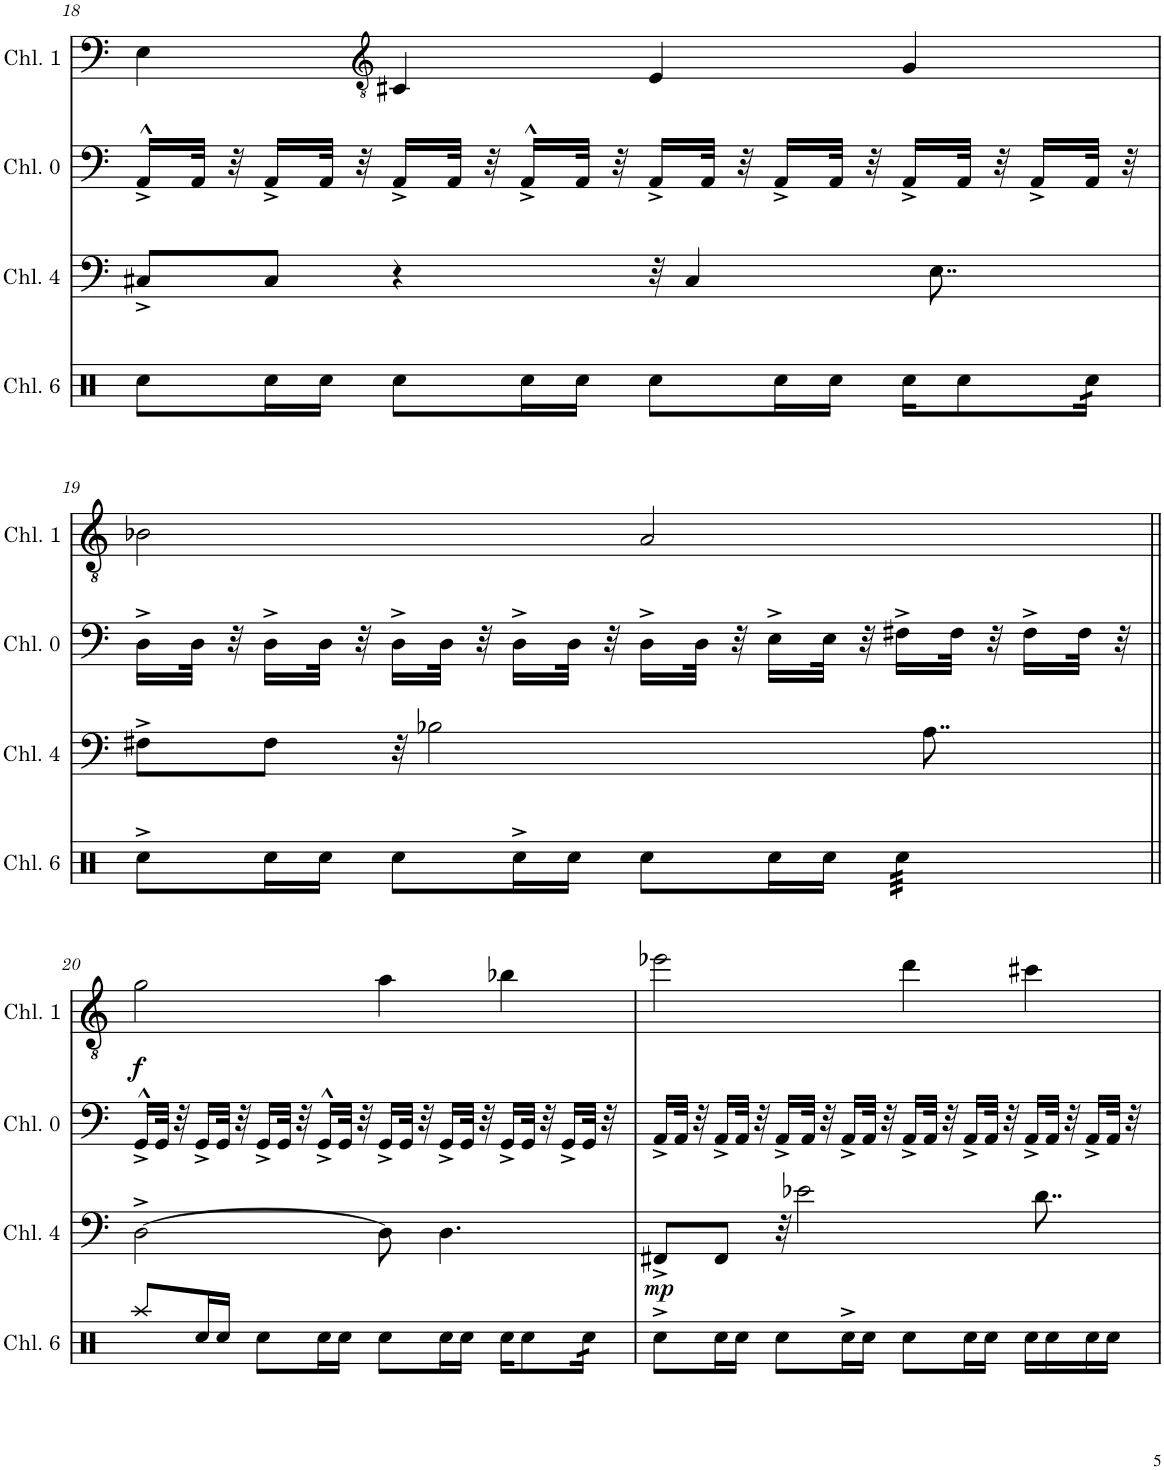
**kern	**kern	**dynam	**kern	**kern	**dynam
*part4	*part3	*part3	*part2	*part1	*part1
*staff4	*staff3	*staff3	*staff2	*staff1	*staff1
*I"Channel 6	*I"Channel 4	*	*I"Channel 0	*I"Channel 1	*
*I'Chl. 6	*I'Chl. 4	*	*I'Chl. 0	*I'Chl. 1	*
!!LO:PB:g=z
*clefX	*clefF4	*	*clefG2	*clefF4	*
*k[]	*k[]	*	*k[]	*k[]	*
*M4/4	*M4/4	*	*M4/4	*M4/4	*
*met(c)	*met(c)	*	*met(c)	*met(c)	*
=18	=18	=18	=18	=18	=18
8Rcc\L	8C#X^/L	.	16AA^^^/LL	4E\	.
.	.	.	32AA/JJk	.	.
.	.	.	32r	.	.
16Rcc\L	8C#/J	.	16AA^/LL	.	.
16Rcc\JJ	.	.	32AA/JJk	.	.
.	.	.	32r	.	.
*	*	*	*	*clefGv2	*
8Rcc\L	4r	.	16AA^/LL	4C#X/	.
.	.	.	32AA/JJk	.	.
.	.	.	32r	.	.
16Rcc\L	.	.	16AA^^^/LL	.	.
16Rcc\JJ	.	.	32AA/JJk	.	.
.	.	.	32r	.	.
8Rcc\L	32r	.	16AA^/LL	4E/	.
.	4C#/	.	.	.	.
.	.	.	32AA/JJk	.	.
.	.	.	32r	.	.
16Rcc\L	.	.	16AA^/LL	.	.
16Rcc\JJ	.	.	32AA/JJk	.	.
.	.	.	32r	.	.
16Rcc\KL	.	.	16AA^/LL	4G/	.
.	8..E\	.	.	.	.
8Rcc\	.	.	32AA/JJk	.	.
.	.	.	32r	.	.
.	.	.	16AA^/LL	.	.
*tremolo	*	*	*	*	*
32Rcc\	.	.	32AA/JJk	.	.
32Rcc\JJJ	.	.	32r	.	.
*Xtremolo	*	*	*	*	*
!!LO:LB:g=z
=19	=19	=19	=19	=19	=19
8Rcc^\L	8F#X^\L	.	16D^\LL	2B-X\	.
.	.	.	32D\JJk	.	.
.	.	.	32r	.	.
16Rcc\L	8F#\J	.	16D^\LL	.	.
16Rcc\JJ	.	.	32D\JJk	.	.
.	.	.	32r	.	.
8Rcc\L	32r	.	16D^\LL	.	.
.	2B-X\	.	.	.	.
.	.	.	32D\JJk	.	.
.	.	.	32r	.	.
16Rcc^\L	.	.	16D^\LL	.	.
16Rcc\JJ	.	.	32D\JJk	.	.
.	.	.	32r	.	.
8Rcc\L	.	.	16D^\LL	2A/	.
.	.	.	32D\JJk	.	.
.	.	.	32r	.	.
16Rcc\L	.	.	16E^\LL	.	.
16Rcc\JJ	.	.	32E\JJk	.	.
.	.	.	32r	.	.
*tremolo	*	*	*	*	*
32Rcc\LLL	.	.	16F#X^\LL	.	.
32Rcc\	8..A\	.	.	.	.
32Rcc\	.	.	32F#\JJk	.	.
32Rcc\	.	.	32r	.	.
32Rcc\	.	.	16F#^\LL	.	.
32Rcc\	.	.	.	.	.
32Rcc\	.	.	32F#\JJk	.	.
32Rcc\JJJ	.	.	32r	.	.
*Xtremolo	*	*	*	*	*
!!LO:LB:g=z
=20||	=20||	=20||	=20||	=20||	=20||
!	!	!	!	!	!LO:DY:b
8Raa/L	[2D^\	.	16GG^^^/LL	2g\	f
.	.	.	32GG/JJk	.	.
.	.	.	32r	.	.
16Rcc/L	.	.	16GG^/LL	.	.
16Rcc/JJ	.	.	32GG/JJk	.	.
.	.	.	32r	.	.
8Rcc\L	.	.	16GG^/LL	.	.
.	.	.	32GG/JJk	.	.
.	.	.	32r	.	.
16Rcc\L	.	.	16GG^^^/LL	.	.
16Rcc\JJ	.	.	32GG/JJk	.	.
.	.	.	32r	.	.
8Rcc\L	8D\]	.	16GG^/LL	4a\	.
.	.	.	32GG/JJk	.	.
.	.	.	32r	.	.
16Rcc\L	4.D\	.	16GG^/LL	.	.
16Rcc\JJ	.	.	32GG/JJk	.	.
.	.	.	32r	.	.
16Rcc\KL	.	.	16GG^/LL	4b-X\	.
8Rcc\	.	.	32GG/JJk	.	.
.	.	.	32r	.	.
.	.	.	16GG^/LL	.	.
*tremolo	*	*	*	*	*
32Rcc\	.	.	32GG/JJk	.	.
32Rcc\JJJ	.	.	32r	.	.
*Xtremolo	*	*	*	*	*
=21	=21	=21	=21	=21	=21
!	!	!LO:DY:b	!	!	!
8Rcc^\L	8FF#X^/L	mp	16AA^/LL	2ee-X\	.
.	.	.	32AA/JJk	.	.
.	.	.	32r	.	.
16Rcc\L	8FF#/J	.	16AA^/LL	.	.
16Rcc\JJ	.	.	32AA/JJk	.	.
.	.	.	32r	.	.
8Rcc\L	32r	.	16AA^/LL	.	.
.	2e-X\	.	.	.	.
.	.	.	32AA/JJk	.	.
.	.	.	32r	.	.
16Rcc^\L	.	.	16AA^/LL	.	.
16Rcc\JJ	.	.	32AA/JJk	.	.
.	.	.	32r	.	.
8Rcc\L	.	.	16AA^/LL	4dd\	.
.	.	.	32AA/JJk	.	.
.	.	.	32r	.	.
16Rcc\L	.	.	16AA^/LL	.	.
16Rcc\JJ	.	.	32AA/JJk	.	.
.	.	.	32r	.	.
16Rcc\LL	.	.	16AA^/LL	4cc#X\	.
.	8..d\	.	.	.	.
16Rcc\	.	.	32AA/JJk	.	.
.	.	.	32r	.	.
16Rcc\	.	.	16AA^/LL	.	.
16Rcc\JJ	.	.	32AA/JJk	.	.
.	.	.	32r	.	.
=	=	=	=	=	=
*-	*-	*-	*-	*-	*-
